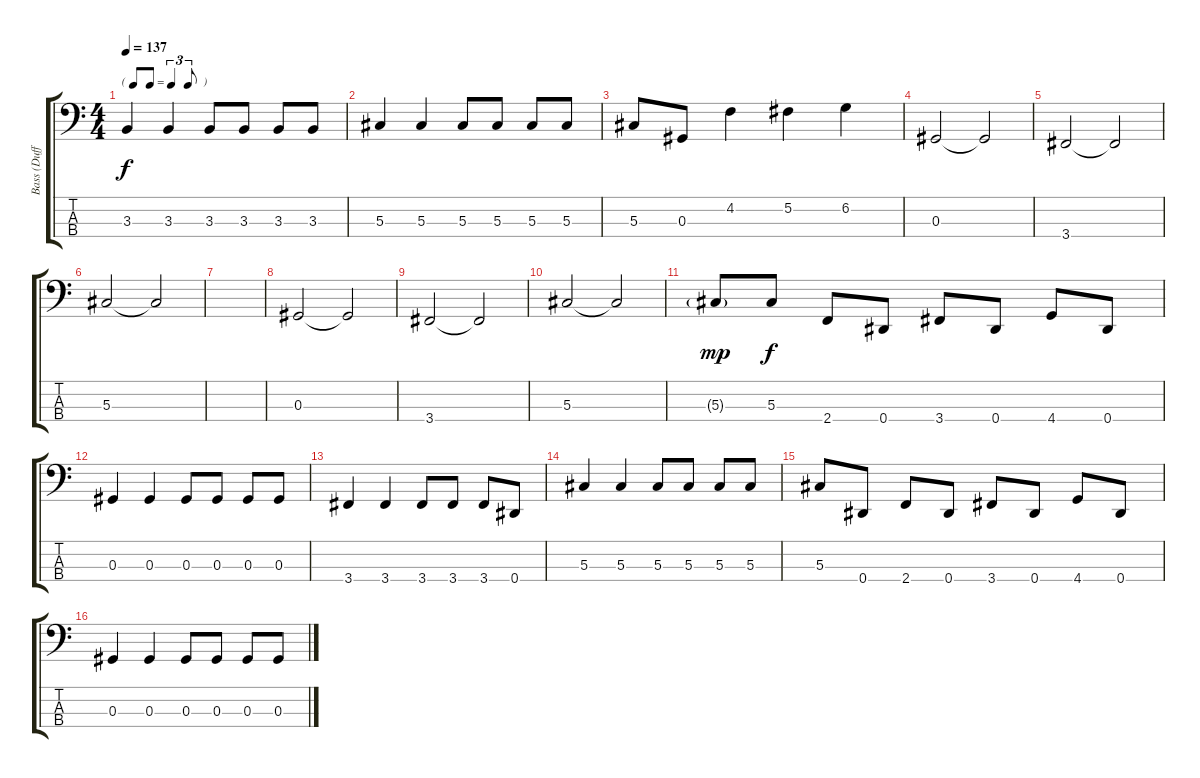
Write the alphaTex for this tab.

\track ("Bass (Duff)" "Bass (Duff") {instrument electricbassfinger}
\staff {score tabs}
\tuning (Gb2 Db2 Ab1 Eb1) {hide}
\ts (4 4)
\tf triplet8th
\tempo 137
\clef f4
\ks c
3.3.4{dy f} 3.3.4 3.3.8 3.3.8 3.3.8 3.3.8 |
5.3.4 5.3.4 5.3.8 5.3.8 5.3.8 5.3.8 |
5.3.8 0.3.8 4.2.4 5.2.4 6.2.4 |
0.3.2 0.3{t}.2 |
3.4.2 3.4{t}.2 |
5.3.2 5.3{t}.2 |
|
0.3.2 0.3{t}.2 |
3.4.2 3.4{t}.2 |
5.3.2 5.3{t}.2 |
5.3{g}.8{dy mp} 5.3.8{dy f} 2.4.8 0.4.8 3.4.8 0.4.8 4.4.8 0.4.8 |
0.3.4 0.3.4 0.3.8 0.3.8 0.3.8 0.3.8 |
3.4.4 3.4.4 3.4.8 3.4.8 3.4.8 0.4.8 |
5.3.4 5.3.4 5.3.8 5.3.8 5.3.8 5.3.8 |
5.3.8 0.4.8 2.4.8 0.4.8 3.4.8 0.4.8 4.4.8 0.4.8 |
0.3.4 0.3.4 0.3.8 0.3.8 0.3.8 0.3.8
